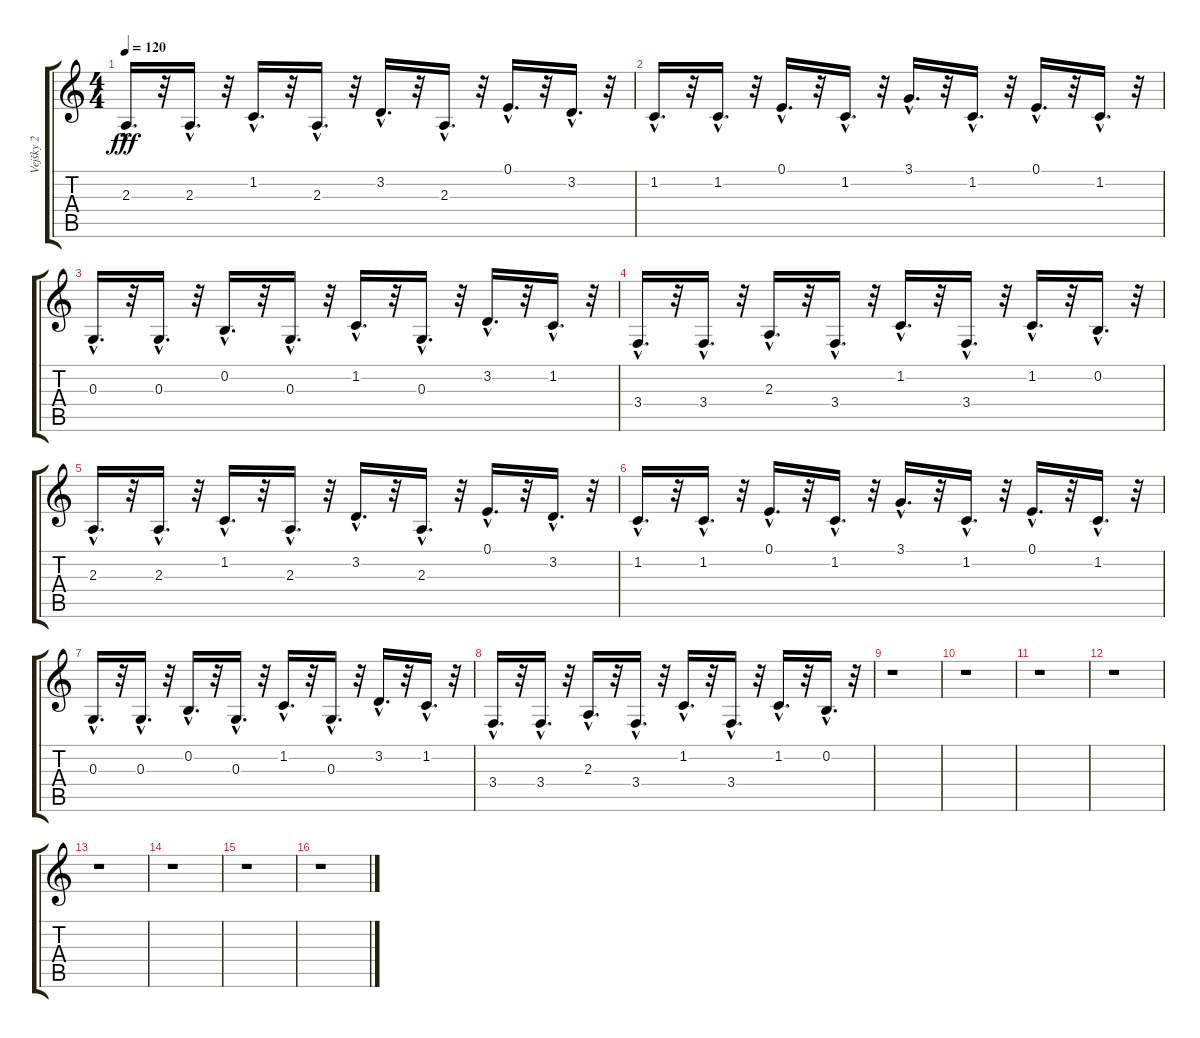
\track ("Vejšky 2" "Vejšky 2") {instrument lead2sawtooth}
\staff {score tabs}
\tuning (E4 B3 G3 D3 A2 E2) {hide}
\ts (4 4)
\tempo 120
\clef g2
\ks c
2.3{hac}.16{d dy fff instrument lead2sawtooth} r.32 2.3{hac}.16{d} r.32 1.2{hac}.16{d} r.32 2.3{hac}.16{d} r.32 3.2{hac}.16{d} r.32 2.3{hac}.16{d} r.32 0.1{hac}.16{d} r.32 3.2{hac}.16{d} r.32 |
1.2{hac}.16{d} r.32 1.2{hac}.16{d} r.32 0.1{hac}.16{d} r.32 1.2{hac}.16{d} r.32 3.1{hac}.16{d} r.32 1.2{hac}.16{d} r.32 0.1{hac}.16{d} r.32 1.2{hac}.16{d} r.32 |
0.3{hac}.16{d} r.32 0.3{hac}.16{d} r.32 0.2{hac}.16{d} r.32 0.3{hac}.16{d} r.32 1.2{hac}.16{d} r.32 0.3{hac}.16{d} r.32 3.2{hac}.16{d} r.32 1.2{hac}.16{d} r.32 |
3.4{hac}.16{d} r.32 3.4{hac}.16{d} r.32 2.3{hac}.16{d} r.32 3.4{hac}.16{d} r.32 1.2{hac}.16{d} r.32 3.4{hac}.16{d} r.32 1.2{hac}.16{d} r.32 0.2{hac}.16{d} r.32 |
2.3{hac}.16{d} r.32 2.3{hac}.16{d} r.32 1.2{hac}.16{d} r.32 2.3{hac}.16{d} r.32 3.2{hac}.16{d} r.32 2.3{hac}.16{d} r.32 0.1{hac}.16{d} r.32 3.2{hac}.16{d} r.32 |
1.2{hac}.16{d} r.32 1.2{hac}.16{d} r.32 0.1{hac}.16{d} r.32 1.2{hac}.16{d} r.32 3.1{hac}.16{d} r.32 1.2{hac}.16{d} r.32 0.1{hac}.16{d} r.32 1.2{hac}.16{d} r.32 |
0.3{hac}.16{d} r.32 0.3{hac}.16{d} r.32 0.2{hac}.16{d} r.32 0.3{hac}.16{d} r.32 1.2{hac}.16{d} r.32 0.3{hac}.16{d} r.32 3.2{hac}.16{d} r.32 1.2{hac}.16{d} r.32 |
3.4{hac}.16{d} r.32 3.4{hac}.16{d} r.32 2.3{hac}.16{d} r.32 3.4{hac}.16{d} r.32 1.2{hac}.16{d} r.32 3.4{hac}.16{d} r.32 1.2{hac}.16{d} r.32 0.2{hac}.16{d} r.32 |
r.1 |
r.1 |
r.1 |
r.1 |
r.1 |
r.1 |
r.1 |
r.1
